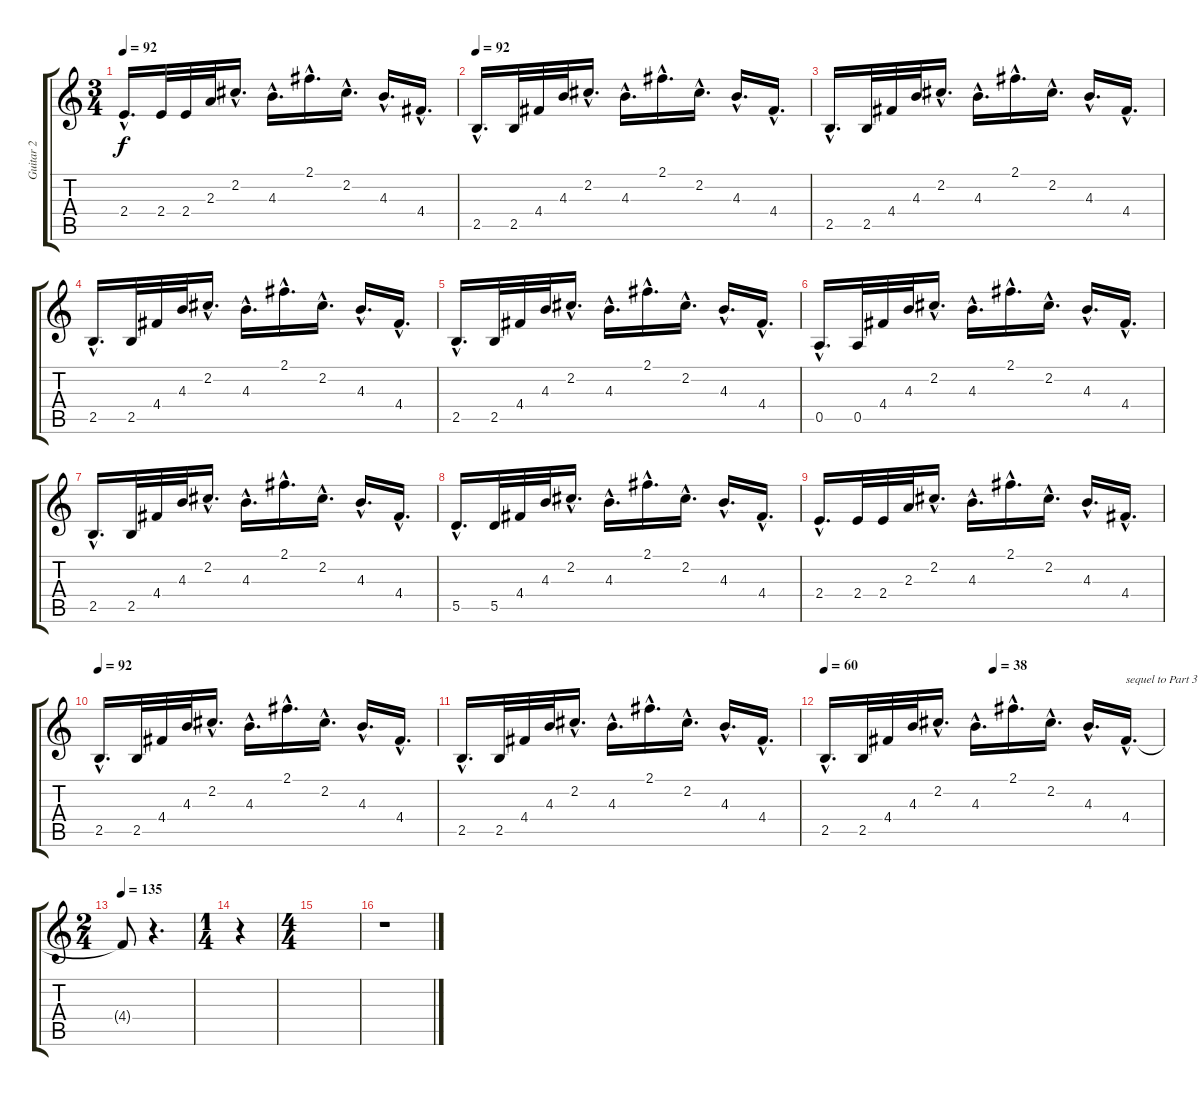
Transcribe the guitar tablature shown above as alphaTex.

\track ("Guitar 2" "Guitar 2") {instrument distortionguitar}
\staff {score tabs}
\tuning (E4 B3 G3 D3 A2 D2) {hide}
\ts (3 4)
\tempo 92
\clef g2
\ks c
2.4{hac}.16{d dy f} 2.4.32 2.4.32 2.3.32 2.2{hac}.16{d} 4.3{hac}.16{d} 2.1{hac}.16{d} 2.2{hac}.16{d} 4.3{hac}.16{d} 4.4{hac}.16{d} |
\tempo 92
2.5{hac}.16{d} 2.5.32 4.4.32 4.3.32 2.2{hac}.16{d} 4.3{hac}.16{d} 2.1{hac}.16{d} 2.2{hac}.16{d} 4.3{hac}.16{d} 4.4{hac}.16{d} |
2.5{hac}.16{d} 2.5.32 4.4.32 4.3.32 2.2{hac}.16{d} 4.3{hac}.16{d} 2.1{hac}.16{d} 2.2{hac}.16{d} 4.3{hac}.16{d} 4.4{hac}.16{d} |
2.5{hac}.16{d} 2.5.32 4.4.32 4.3.32 2.2{hac}.16{d} 4.3{hac}.16{d} 2.1{hac}.16{d} 2.2{hac}.16{d} 4.3{hac}.16{d} 4.4{hac}.16{d} |
2.5{hac}.16{d} 2.5.32 4.4.32 4.3.32 2.2{hac}.16{d} 4.3{hac}.16{d} 2.1{hac}.16{d} 2.2{hac}.16{d} 4.3{hac}.16{d} 4.4{hac}.16{d} |
0.5{hac}.16{d} 0.5.32 4.4.32 4.3.32 2.2{hac}.16{d} 4.3{hac}.16{d} 2.1{hac}.16{d} 2.2{hac}.16{d} 4.3{hac}.16{d} 4.4{hac}.16{d} |
2.5{hac}.16{d} 2.5.32 4.4.32 4.3.32 2.2{hac}.16{d} 4.3{hac}.16{d} 2.1{hac}.16{d} 2.2{hac}.16{d} 4.3{hac}.16{d} 4.4{hac}.16{d} |
5.5{hac}.16{d} 5.5.32 4.4.32 4.3.32 2.2{hac}.16{d} 4.3{hac}.16{d} 2.1{hac}.16{d} 2.2{hac}.16{d} 4.3{hac}.16{d} 4.4{hac}.16{d} |
2.4{hac}.16{d} 2.4.32 2.4.32 2.3.32 2.2{hac}.16{d} 4.3{hac}.16{d} 2.1{hac}.16{d} 2.2{hac}.16{d} 4.3{hac}.16{d} 4.4{hac}.16{d} |
\tempo 92
2.5{hac}.16{d} 2.5.32 4.4.32 4.3.32 2.2{hac}.16{d} 4.3{hac}.16{d} 2.1{hac}.16{d} 2.2{hac}.16{d} 4.3{hac}.16{d} 4.4{hac}.16{d} |
2.5{hac}.16{d} 2.5.32 4.4.32 4.3.32 2.2{hac}.16{d} 4.3{hac}.16{d} 2.1{hac}.16{d} 2.2{hac}.16{d} 4.3{hac}.16{d} 4.4{hac}.16{d} |
\tempo 60
\tempo (38 0.5)
2.5{hac}.16{d volume 16 balance 16 instrument acousticguitarsteel} 2.5.32 4.4.32 4.3.32 2.2{hac}.16{d} 4.3{hac}.16{d} 2.1{hac}.16{d} 2.2{hac}.16{d} 4.3{hac}.16{d} 4.4{hac}.16{d txt "sequel to Part 3"} |
\ts (2 4)
\tempo 135
4.4{t}.8{instrument distortionguitar} r.4{d} |
\ts (1 4)
r.4 |
\ts (4 4)
|
r.1
